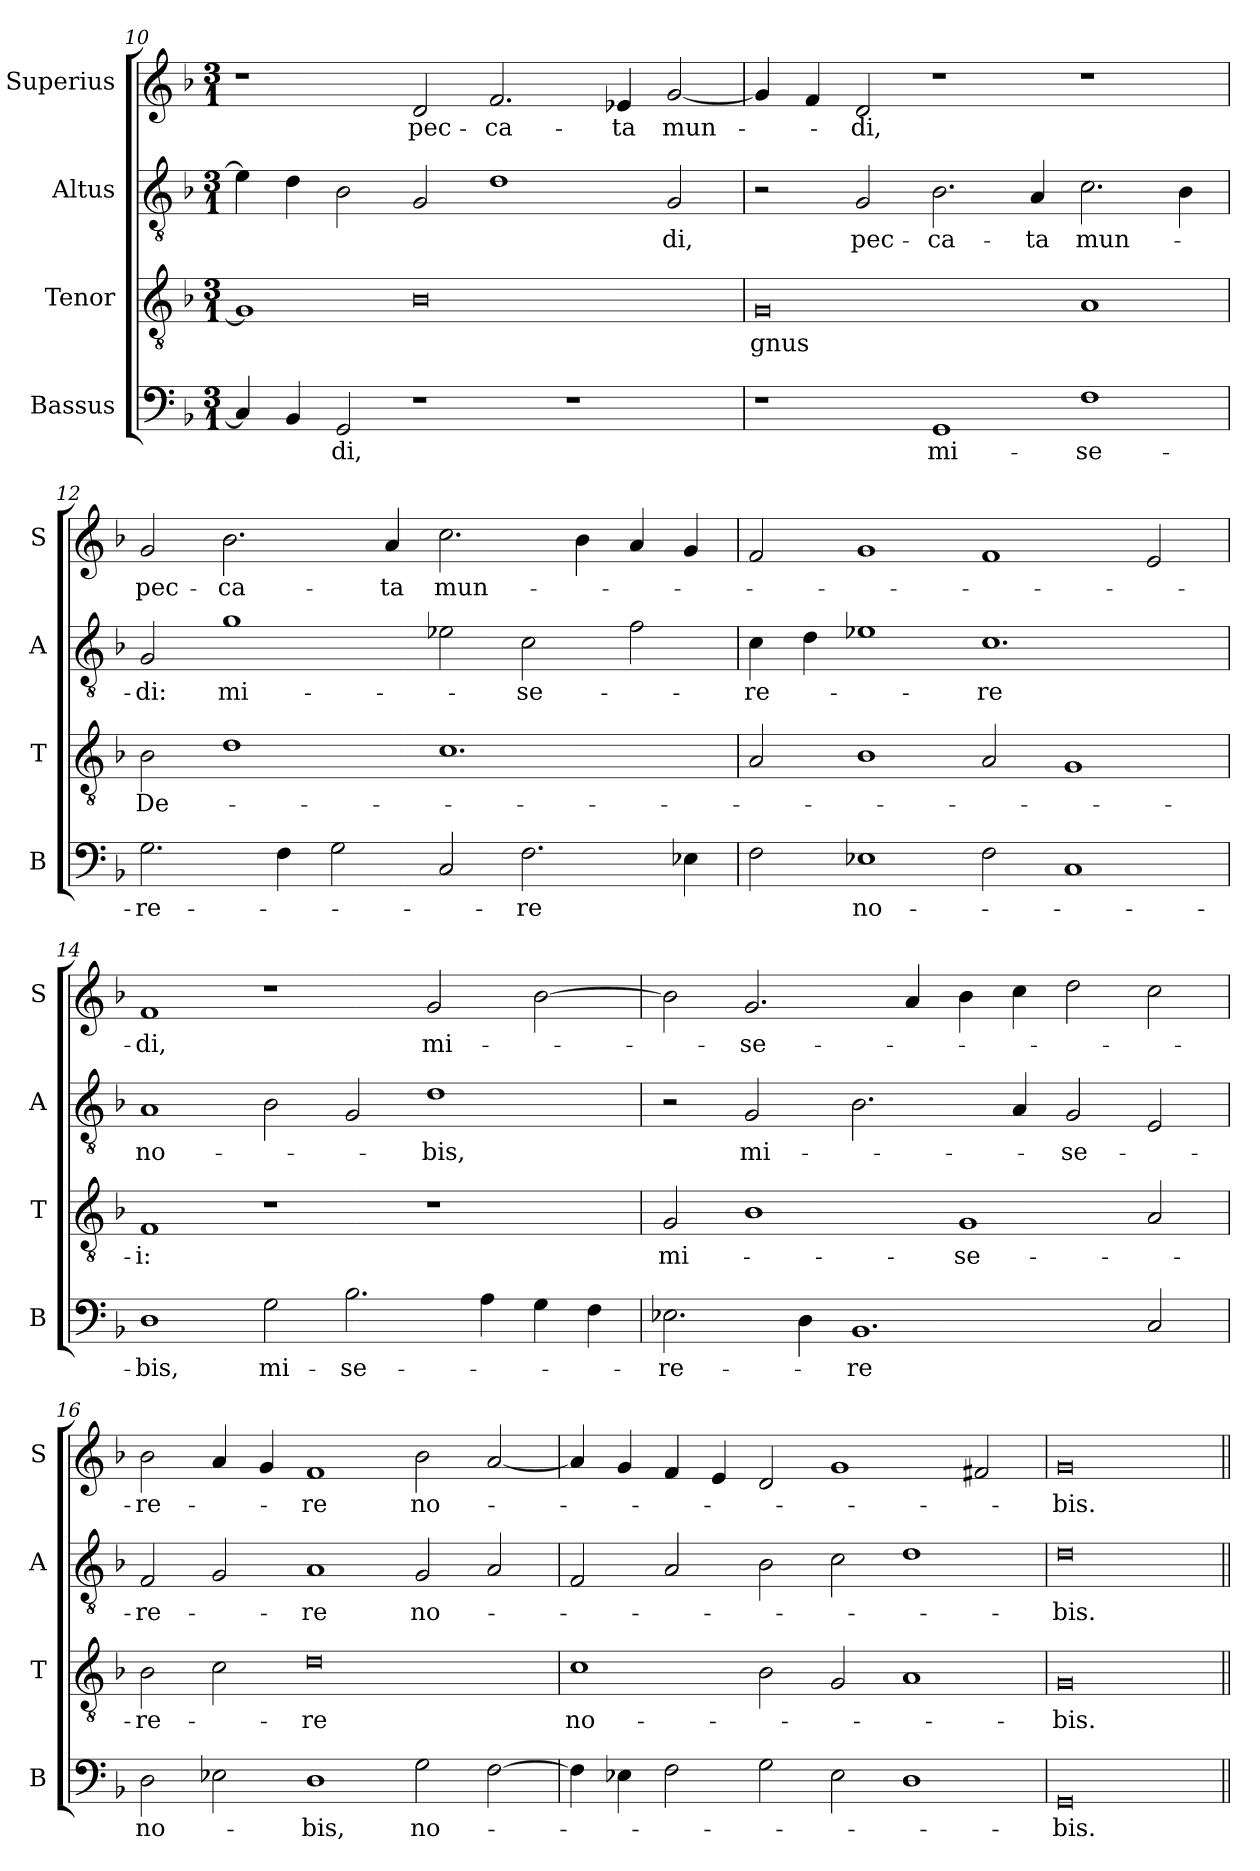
**kern	**text	**kern	**text	**kern	**text	**kern	**text
*part4	*part4	*part3	*part3	*part2	*part2	*part1	*part1
*staff4	*staff4	*staff3	*staff3	*staff2	*staff2	*staff1	*staff1
*I"Bassus	*	*I"Tenor	*	*I"Altus	*	*I"Superius	*
*I'B	*	*I'T	*	*I'A	*	*I'S	*
*clefF4	*	*clefGv2	*	*clefGv2	*	*clefG2	*
*k[b-]	*	*k[b-]	*	*k[b-]	*	*k[b-]	*
*M3/1	*	*M3/1	*	*M3/1	*	*M3/1	*
=10	=10	=10	=10	=10	=10	=10	=10
4C]	.	1G]	.	4e-]	.	1r	.
4BB-	.	.	.	4d	.	.	.
2GG	-di,	.	.	2B-	.	.	.
!	!	!	!	!	!	!	!LO:LY:i
1r	.	0B-	.	2G	.	2d	pec-
!	!	!	!	!	!	!	!LO:LY:i
.	.	.	.	1d	.	2.f	-ca-
1r	.	.	.	.	.	.	.
!	!	!	!	!	!	!	!LO:LY:i
.	.	.	.	.	.	4e-i	-ta
.	.	.	.	2G	-di,	[2g	mun-
=11	=11	=11	=11	=11	=11	=11	=11
1r	.	0G	-gnus	2r	.	4g]	.
.	.	.	.	.	.	4f	.
!	!	!	!	!	!LO:LY:i	!	!
.	.	.	.	2G	pec-	2d	-di,
!	!	!	!	!	!LO:LY:i	!	!
1GG	mi-	.	.	2.B-	-ca-	1r	.
!	!	!	!	!	!LO:LY:i	!	!
.	.	.	.	4A	-ta	.	.
!	!	!	!	!	!LO:LY:i	!	!
1F	-se-	1A	.	2.c	mun-	1r	.
.	.	.	.	4B-	.	.	.
=12	=12	=12	=12	=12	=12	=12	=12
!	!	!	!	!	!LO:LY:i	!	!LO:LY:i
2.G	-re-	2B-	De-	2G	-di:	2g	pec-
!	!	!	!	!	!	!	!LO:LY:i
.	.	1d	.	1g	mi-	2.b-	-ca-
4F	.	.	.	.	.	.	.
2G	.	.	.	.	.	.	.
!	!	!	!	!	!	!	!LO:LY:i
.	.	.	.	.	.	4a	-ta
!	!	!	!	!	!	!	!LO:LY:i
2C	.	1.c	.	2e-i	.	2.cc	mun-
2.F	-re	.	.	2c	-se-	.	.
.	.	.	.	.	.	4b-	.
.	.	.	.	2f	.	4a	.
4E-X	.	.	.	.	.	4g	.
=13	=13	=13	=13	=13	=13	=13	=13
2F	.	2A	.	4c	-re-	2f	.
.	.	.	.	4d	.	.	.
!	!LO:LY:i	!	!	!	!	!	!
1E-X	no-	1B-	.	1e-X	.	1g	.
2F	.	2A	.	1.c	-re	1f	.
1C	.	1G	.	.	.	.	.
.	.	.	.	.	.	2e	.
=14	=14	=14	=14	=14	=14	=14	=14
!	!LO:LY:i	!	!	!	!LO:LY:i	!	!LO:LY:i
1D	-bis,	1F	-i:	1A	no-	1f	-di,
!	!LO:LY:i	!	!	!	!	!	!
2G	mi-	1r	.	2B-	.	1r	.
!	!LO:LY:i	!	!	!	!	!	!
2.B-	-se-	.	.	2G	.	.	.
!	!	!	!	!	!LO:LY:i	!	!
.	.	1r	.	1d	-bis,	2g	mi-
4A	.	.	.	.	.	.	.
4G	.	.	.	.	.	[2b-	.
4F	.	.	.	.	.	.	.
=15	=15	=15	=15	=15	=15	=15	=15
!	!LO:LY:i	!	!	!	!	!	!
2.E-X	-re-	2G	mi-	2r	.	2b-]	.
!	!	!	!	!	!LO:LY:i	!	!
.	.	1B-	.	2G	mi-	2.g	-se-
4D	.	.	.	.	.	.	.
!	!LO:LY:i	!	!	!	!	!	!
1.BB-	-re	.	.	2.B-	.	.	.
.	.	.	.	.	.	4a	.
.	.	1G	-se-	.	.	4b-	.
.	.	.	.	4A	.	4cc	.
!	!	!	!	!	!LO:LY:i	!	!
.	.	.	.	2G	-se-	2dd	.
2C	.	2A	.	2E	.	2cc	.
=16	=16	=16	=16	=16	=16	=16	=16
!	!LO:LY:i	!	!	!	!LO:LY:i	!	!
2D	no-	2B-	-re-	2F	-re-	2b-	-re-
2E-X	.	2c	.	2G	.	4a	.
.	.	.	.	.	.	4g	.
!	!LO:LY:i	!	!	!	!LO:LY:i	!	!
1D	-bis,	0d	-re	1A	-re	1f	-re
2G	no-	.	.	2G	no-	2b-	no-
[2F	.	.	.	2A	.	[2a	.
=17	=17	=17	=17	=17	=17	=17	=17
4F]	.	1c	no-	2F	.	4a]	.
4E-i	.	.	.	.	.	4g	.
2F	.	.	.	2A	.	4f	.
.	.	.	.	.	.	4e	.
2G	.	2B-	.	2B-	.	2d	.
2E-i	.	2G	.	2c	.	1g	.
1D	.	1A	.	1d	.	.	.
.	.	.	.	.	.	2f#X	.
=18	=18	=18	=18	=18	=18	=18	=18
0GG	-bis.	0G	-bis.	0d	-bis.	0g	-bis.
=||	=||	=||	=||	=||	=||	=||	=||
*-	*-	*-	*-	*-	*-	*-	*-
